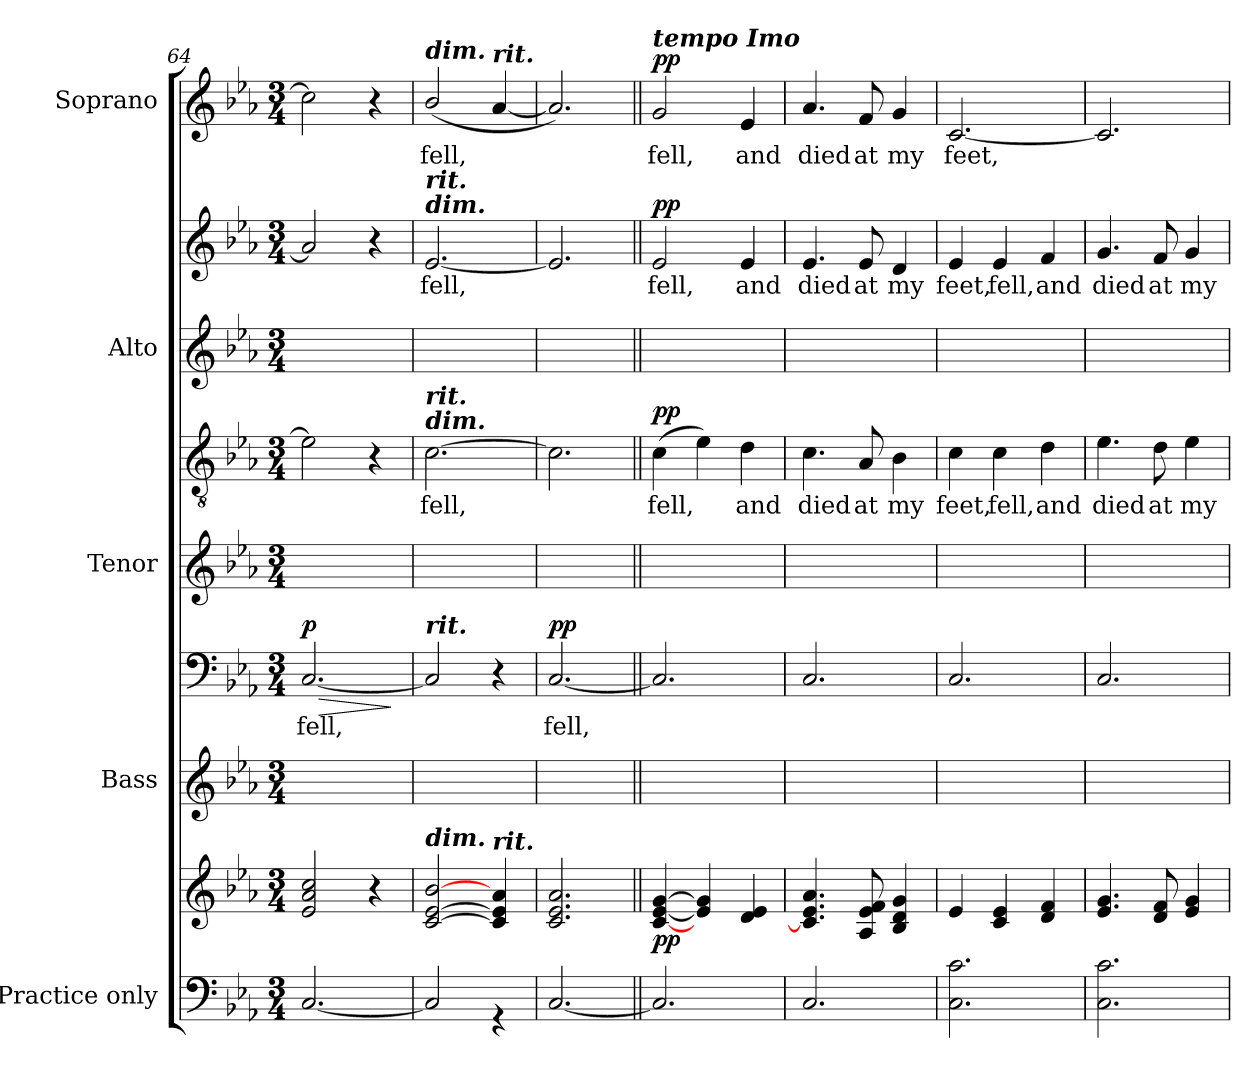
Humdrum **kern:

**kern	**kern	**dynam	**kern	**kern	**text	**dynam	**kern	**kern	**text	**dynam	**kern	**kern	**text	**dynam	**kern	**text	**dynam
*part5	*part5	*part5	*part4	*part4	*part4	*part4	*part3	*part3	*part3	*part3	*part2	*part2	*part2	*part2	*part1	*part1	*part1
*staff9	*staff8	*staff8/9	*staff7	*staff6	*staff6	*staff6/7	*staff5	*staff4	*staff4	*staff4/5	*staff3	*staff2	*staff2	*staff2/3	*staff1	*staff1	*staff1
*I"Practice only	*	*	*I"Bass	*	*	*	*I"Tenor	*	*	*	*I"Alto	*	*	*	*I"Soprano	*	*
*	*	*	*I'B	*	*	*	*I'T	*	*	*	*I'A	*	*	*	*I'S	*	*
*clefF4	*clefG2	*	*clefG2	*clefF4	*	*	*clefG2	*clefGv2	*	*	*clefG2	*clefG2	*	*	*clefG2	*	*
*k[b-e-a-]	*k[b-e-a-]	*	*k[b-e-a-]	*k[b-e-a-]	*	*	*k[b-e-a-]	*k[b-e-a-]	*	*	*k[b-e-a-]	*k[b-e-a-]	*	*	*k[b-e-a-]	*	*
*E-:	*E-:	*	*E-:	*E-:	*	*	*E-:	*E-:	*	*	*E-:	*E-:	*	*	*E-:	*	*
*M3/4	*M3/4	*	*M3/4	*M3/4	*	*	*M3/4	*M3/4	*	*	*M3/4	*M3/4	*	*	*M3/4	*	*
=64	=64	=64	=64	=64	=64	=64	=64	=64	=64	=64	=64	=64	=64	=64	=64	=64	=64
*^	*^	*	*	*	*	*	*	*	*	*	*	*	*	*	*	*	*
!	!	!	!	!LO:DY:b=2	!	!	!LO:LY:b	!LO:HP:b	!	!	!	!	!	!	!	!	!	!	!
!	!	!	!	!	!	!	!	!LO:DY:n=1:b	!	!	!	!	!	!	!	!	!	!	!
2.ryy	[2.C/	2e-/ 2a-/ 2cc/	2.ryy	p	2.ryy	[2.C/	fell,	> p	2.ryy	2e-\]	.	.	2.ryy	2a-/]	.	.	2cc\]	.	.
.	.	4r	.	.	.	.	.	.	.	4r	.	.	.	4r	.	.	4r	.	.
*v	*v	*	*	*	*	*	*	*	*	*	*	*	*	*	*	*	*	*	*
*	*v	*v	*	*	*	*	*	*	*	*	*	*	*	*	*	*	*	*
.	.	.	.	.	.	]	.	.	.	.	.	.	.	.	.	.	.
=65	=65	=65	=65	=65	=65	=65	=65	=65	=65	=65	=65	=65	=65	=65	=65	=65	=65
*	*	*	*	*	*	*	*	*	*	*	*	*	*	*	*MM125	*	*
*^	*^	*	*	*	*	*	*	*	*	*	*	*	*	*	*	*	*
!	!	!	!	!	!	!	!	!	!	!	!	!	!	!	!	!	!LO:TX:a:Bi:t=dim.	!	!
!	!	!	!	!	!	!	!	!	!	!	!	!	!	!LO:TX:a:Bi:t=dim.	!	!	!	!	!
!	!	!	!	!	!	!	!	!	!	!	!	!	!	!LO:TX:a:Bi:t=rit.	!	!	!	!	!
!	!	!	!	!	!	!	!	!	!	!LO:TX:a:Bi:t=dim.	!	!	!	!	!	!	!	!	!
!	!	!	!	!	!	!	!	!	!	!LO:TX:a:Bi:t=rit.	!	!	!	!	!	!	!	!	!
!	!	!	!	!	!	!LO:TX:a:Bi:t=rit.	!	!	!	!	!	!	!	!	!	!	!	!	!
!	!	!LO:TX:a:Bi:t=dim.	!	!	!	!	!	!	!	!	!	!	!	!	!	!	!	!	!
!	!	!	!	!	!	!	!	!	!	!	!LO:LY:b	!	!	!	!LO:LY:b	!	!	!LO:LY:b	!
2.ryy	2C/]	[2c/ [2e-/ [2b-/	2.ryy	.	2.ryy	2C/]	.	.	2.ryy	[2.c\	fell,	.	2.ryy	[2.e-/	fell,	.	(<2b-/	fell,	.
*	*	*	*	*	*	*	*	*	*	*	*	*	*	*	*	*	*MM115	*	*
!	!	!	!	!	!	!	!	!	!	!	!	!	!	!	!	!	!LO:TX:a:Bi:t=rit.	!	!
!	!	!LO:TX:a:Bi:t=rit.	!	!	!	!	!	!	!	!	!	!	!	!	!	!	!	!	!
.	4r	4c/] 4e-/] 4a-/	.	.	.	4r	.	.	.	.	.	.	.	.	.	.	[4a-/	.	.
=66	=66	=66	=66	=66	=66	=66	=66	=66	=66	=66	=66	=66	=66	=66	=66	=66	=66	=66	=66
*	*	*	*	*	*	*	*	*	*	*	*	*	*	*	*	*	*MM103	*	*
!	!	!	!	!	!	!	!LO:LY:b	!LO:DY:b	!	!	!	!	!	!	!	!	!	!	!
2.ryy	[2.C/	2.c/ 2.e-/ 2.a-/	2.ryy	.	2.ryy	[2.C/	fell,	pp	2.ryy	2.c\]	.	.	2.ryy	2.e-/]	.	.	2.a-/])	.	.
*v	*v	*	*	*	*	*	*	*	*	*	*	*	*	*	*	*	*	*	*
*	*v	*v	*	*	*	*	*	*	*	*	*	*	*	*	*	*	*	*
!!LO:PB:g=z
=67||	=67||	=67||	=67||	=67||	=67||	=67||	=67||	=67||	=67||	=67||	=67||	=67||	=67||	=67||	=67||	=67||	=67||
*	*	*	*	*	*	*	*	*	*	*	*	*	*	*	*MM96	*	*
*^	*^	*	*	*	*	*	*	*	*	*	*	*	*	*	*	*	*
!	!	!	!	!	!	!	!	!	!	!	!	!	!	!	!	!	!LO:TX:a:Bi:t=tempo Imo	!	!
!	!	!LO:TX:a:Bi:t=tempo Imo	!	!	!	!	!	!	!	!	!	!	!	!	!	!	!	!	!
!	!	!	!	!LO:DY:b	!	!	!	!	!	!	!LO:LY:b	!LO:DY:b	!	!	!LO:LY:b	!LO:DY:b	!	!LO:LY:b	!LO:DY:b
*v	*v	*	*	*	*	*	*	*	*	*	*	*	*	*	*	*	*	*	*
*	*v	*v	*	*	*	*	*	*	*	*	*	*	*	*	*	*	*	*
2.C/]	[4c/ [4e-/ [4g/	pp	2.ryy	2.C/]	.	.	2.ryy	(>4c\	fell,	pp	2.ryy	2e-/	fell,	pp	2g/	fell,	pp
.	4e-/] 4g/]	.	.	.	.	.	.	4e-\)	.	.	.	.	.	.	.	.	.
!	!	!	!	!	!	!	!	!	!LO:LY:b	!	!	!	!LO:LY:b	!	!	!LO:LY:b	!
.	4d/ 4e-/	.	.	.	.	.	.	4d\	and	.	.	4e-/	and	.	4e-/	and	.
=68	=68	=68	=68	=68	=68	=68	=68	=68	=68	=68	=68	=68	=68	=68	=68	=68	=68
!	!	!	!	!	!	!	!	!	!LO:LY:b	!	!	!	!LO:LY:b	!	!	!LO:LY:b	!
2.C/	4.c/] 4.e-/ 4.a-/	.	2.ryy	2.C/	.	.	2.ryy	4.c\	died	.	2.ryy	4.e-/	died	.	4.a-/	died	.
!	!	!	!	!	!	!	!	!	!LO:LY:b	!	!	!	!LO:LY:b	!	!	!LO:LY:b	!
.	8A-/ 8e-/ 8f/	.	.	.	.	.	.	8A-/	at	.	.	8e-/	at	.	8f/	at	.
!	!	!	!	!	!	!	!	!	!LO:LY:b	!	!	!	!LO:LY:b	!	!	!LO:LY:b	!
.	4B-/ 4d/ 4g/	.	.	.	.	.	.	4B-\	my	.	.	4d/	my	.	4g/	my	.
=69	=69	=69	=69	=69	=69	=69	=69	=69	=69	=69	=69	=69	=69	=69	=69	=69	=69
!	!	!	!	!	!	!	!	!	!LO:LY:b	!	!	!	!LO:LY:b	!	!	!LO:LY:b	!
2.C\ 2.c\	4e-/	.	2.ryy	2.C/	.	.	2.ryy	4c\	feet,	.	2.ryy	4e-/	feet,	.	[2.c/	feet,	.
!	!	!	!	!	!	!	!	!	!LO:LY:b	!	!	!	!LO:LY:b	!	!	!	!
.	4c/ 4e-/	.	.	.	.	.	.	4c\	fell,	.	.	4e-/	fell,	.	.	.	.
!	!	!	!	!	!	!	!	!	!LO:LY:b	!	!	!	!LO:LY:b	!	!	!	!
.	4d/ 4f/	.	.	.	.	.	.	4d\	and	.	.	4f/	and	.	.	.	.
=70	=70	=70	=70	=70	=70	=70	=70	=70	=70	=70	=70	=70	=70	=70	=70	=70	=70
!	!	!	!	!	!	!	!	!	!LO:LY:b	!	!	!	!LO:LY:b	!	!	!	!
2.C\ 2.c\	4.e-/ 4.g/	.	2.ryy	2.C/	.	.	2.ryy	4.e-\	died	.	2.ryy	4.g/	died	.	2.c/]	.	.
!	!	!	!	!	!	!	!	!	!LO:LY:b	!	!	!	!LO:LY:b	!	!	!	!
.	8d/ 8f/	.	.	.	.	.	.	8d\	at	.	.	8f/	at	.	.	.	.
!	!	!	!	!	!	!	!	!	!LO:LY:b	!	!	!	!LO:LY:b	!	!	!	!
.	4e-/ 4g/	.	.	.	.	.	.	4e-\	my	.	.	4g/	my	.	.	.	.
=	=	=	=	=	=	=	=	=	=	=	=	=	=	=	=	=	=
*-	*-	*-	*-	*-	*-	*-	*-	*-	*-	*-	*-	*-	*-	*-	*-	*-	*-
